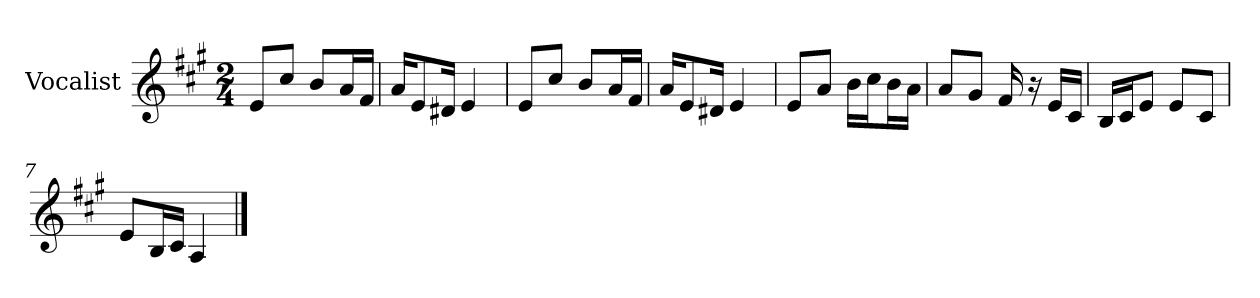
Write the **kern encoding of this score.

**kern
*part1
*staff1
*I"Vocalist
*k[f#c#g#]
*A:
*M2/4
=
8eL
8cc#J
8bL
16aL
16f#JJ
=1
16aKL
8e
16d#XJk
4e
=2
8eL
8cc#J
8bL
16aL
16f#JJ
=3
16aKL
8e
16d#XJk
4e
=4
8eL
8aJ
16bLL
16cc#J
16bL
16aJJ
=5
8aL
8g#J
16f#
16r
16eLL
16c#JJ
=6
16BLL
16c#J
8eJ
8eL
8c#J
=7
8eL
16BL
16c#JJ
4A
==
*-
